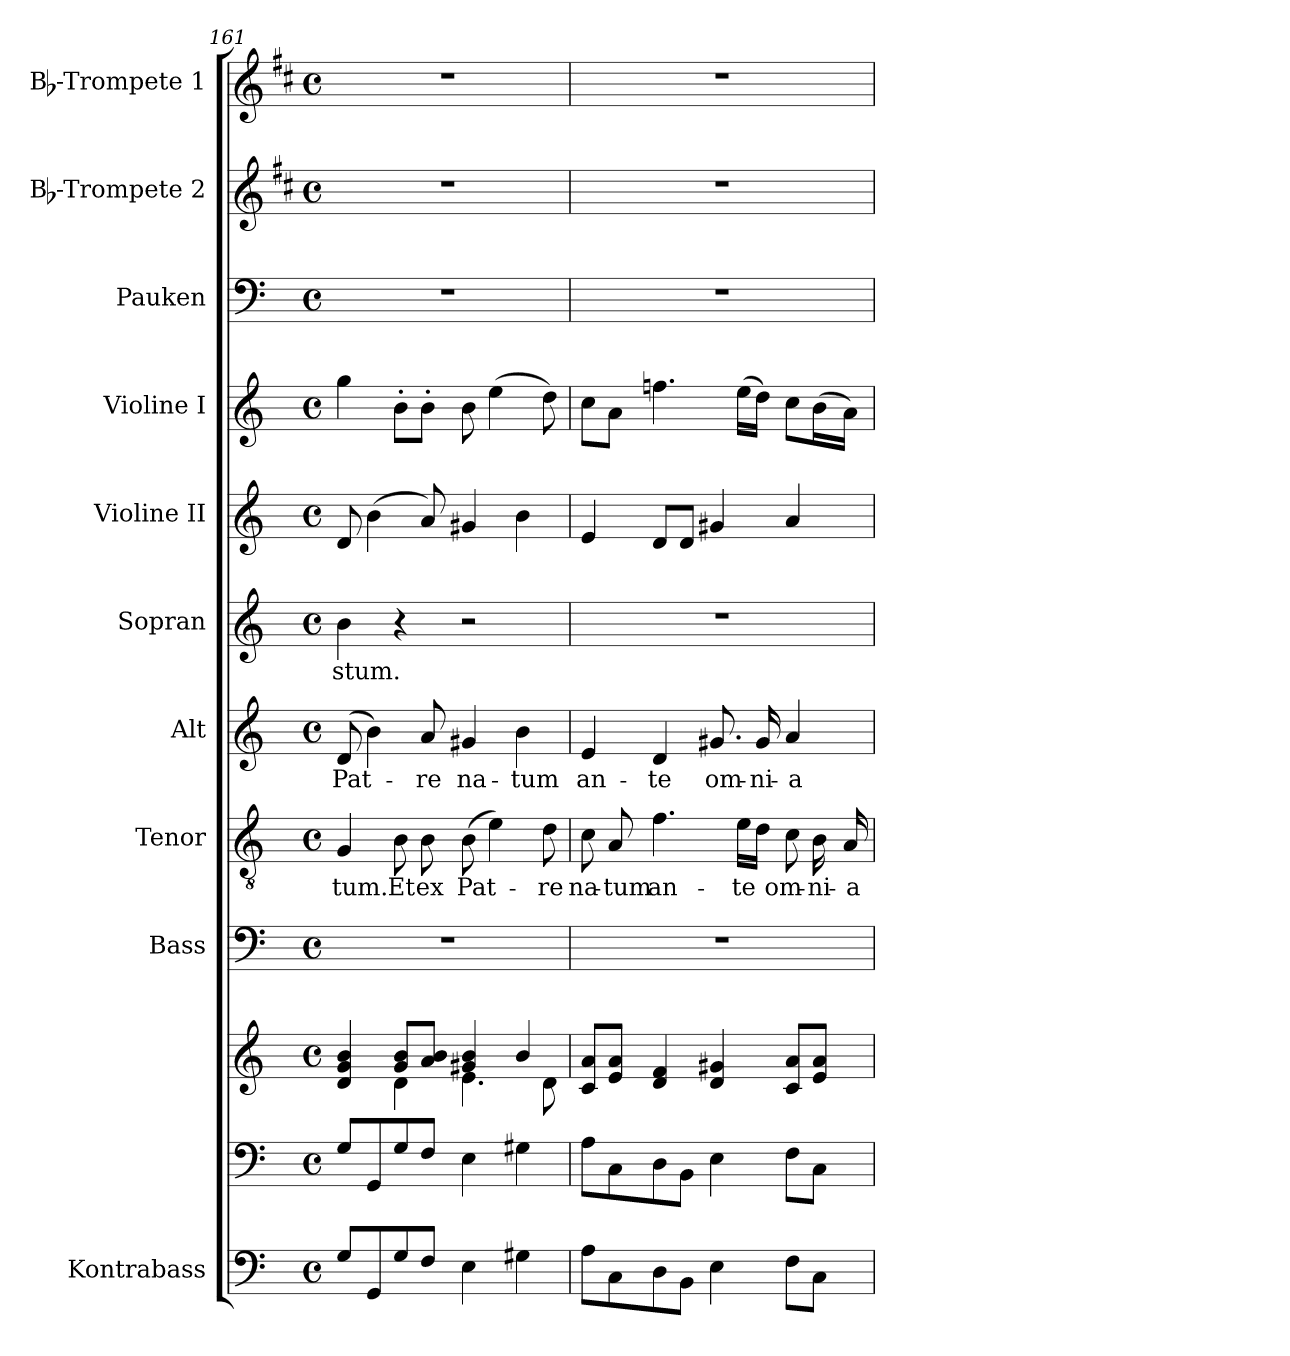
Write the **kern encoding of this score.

**kern	**kern	**kern	**kern	**kern	**text	**kern	**text	**kern	**text	**kern	**kern	**kern	**kern	**kern
*part11	*part10	*part10	*part9	*part8	*part8	*part7	*part7	*part6	*part6	*part5	*part4	*part3	*part2	*part1
*staff12	*staff11	*staff10	*staff9	*staff8	*staff8	*staff7	*staff7	*staff6	*staff6	*staff5	*staff4	*staff3	*staff2	*staff1
*I"Kontrabass	*	*	*I"Bass	*I"Tenor	*	*I"Alt	*	*I"Sopran	*	*I"Violine II	*I"Violine I	*I"Pauken	*I"Bb-Trompete 2	*I"Bb-Trompete 1
*I'Kb.	*	*	*I'B.	*I'T.	*	*I'A.	*	*I'S.	*	*I'Vl. II	*I'Vl. I	*I'Pk.	*I'Bb Trp. 2	*I'Bb Trp. 1
!!LO:PB:g=z
*clefF4	*clefF4	*clefG2	*clefF4	*clefGv2	*	*clefG2	*	*clefG2	*	*clefG2	*clefG2	*clefF4	*clefG2	*clefG2
*ITrd7c12	*	*	*	*	*	*	*	*	*	*	*	*	*ITrd1c2	*ITrd1c2
*k[]	*k[]	*k[]	*k[]	*k[]	*	*k[]	*	*k[]	*	*k[]	*k[]	*k[]	*k[]	*k[]
*C:	*C:	*C:	*C:	*C:	*	*C:	*	*C:	*	*C:	*C:	*C:	*C:	*C:
*M4/4	*M4/4	*M4/4	*M4/4	*M4/4	*	*M4/4	*	*M4/4	*	*M4/4	*M4/4	*M4/4	*M4/4	*M4/4
*met(c)	*met(c)	*met(c)	*met(c)	*met(c)	*	*met(c)	*	*met(c)	*	*met(c)	*met(c)	*met(c)	*met(c)	*met(c)
=161	=161	=161	=161	=161	=161	=161	=161	=161	=161	=161	=161	=161	=161	=161
*	*	*^	*	*	*	*	*	*	*	*	*	*	*	*
!	!	!	!	!	!	!LO:LY:b	!	!LO:LY:b	!	!LO:LY:b	!	!	!	!	!
8GG/L	8G/L	4d/ 4g/ 4b/	4ryy	1r	4G/	-tum.	(8d/	Pat-	4b\	-stum.	8d/	4gg\	1r	1r	1r
8GGG/	8GG/	.	.	.	.	.	4b\)	.	.	.	(>4b\	.	.	.	.
!	!	!	!	!	!	!LO:LY:b	!	!	!	!	!	!	!	!	!
8GG/	8G/	8g/ 8b/L	4d\	.	8B\	Et	.	.	4r	.	.	8b'>\L	.	.	.
!	!	!	!	!	!	!LO:LY:b	!	!LO:LY:b	!	!	!	!	!	!	!
8FF/J	8F/J	8a/ 8b/J	.	.	8B\	ex	8a/	-re	.	.	8a/)	8b'>\J	.	.	.
!	!	!	!	!	!	!LO:LY:b	!	!LO:LY:b	!	!	!	!	!	!	!
4EE\	4E\	4g#X/ 4b/	4.e\	.	(>8B\	Pat-	4g#X/	na-	2r	.	4g#X/	8b\	.	.	.
.	.	.	.	.	4e\)	.	.	.	.	.	.	(>4ee\	.	.	.
!	!	!	!	!	!	!	!	!LO:LY:b	!	!	!	!	!	!	!
4GG#X\	4G#X\	4b/	.	.	.	.	4b\	-tum	.	.	4b\	.	.	.	.
!	!	!	!	!	!	!LO:LY:b	!	!	!	!	!	!	!	!	!
.	.	.	8d\	.	8d\	-re	.	.	.	.	.	8dd\)	.	.	.
=162	=162	=162	=162	=162	=162	=162	=162	=162	=162	=162	=162	=162	=162	=162	=162
!	!	!	!	!	!	!LO:LY:b	!	!LO:LY:b	!	!	!	!	!	!	!
*	*	*v	*v	*	*	*	*	*	*	*	*	*	*	*	*
8AA\L	8A\L	8c/ 8a/L	1r	8c\	na-	4e/	an-	1r	.	4e/	8cc\L	1r	1r	1r
!	!	!	!	!	!LO:LY:b	!	!	!	!	!	!	!	!	!
8CC\	8C\	8e/ 8a/J	.	8A/	-tum	.	.	.	.	.	8a\J	.	.	.
!	!	!	!	!	!LO:LY:b	!	!LO:LY:b	!	!	!	!	!	!	!
8DD\	8D\	4d/ 4f/	.	4.f\	an-	4d/	-te	.	.	8d/L	4.ffn\	.	.	.
8BBB\J	8BB\J	.	.	.	.	.	.	.	.	8d/J	.	.	.	.
!	!	!	!	!	!	!	!LO:LY:b	!	!	!	!	!	!	!
4EE\	4E\	4d/ 4g#X/	.	.	.	8.g#X/	om-	.	.	4g#X/	.	.	.	.
!	!	!	!	!	!LO:LY:b	!	!	!	!	!	!	!	!	!
.	.	.	.	16e\LL	-te	.	.	.	.	.	(>16ee\LL	.	.	.
!	!	!	!	!	!	!	!LO:LY:b	!	!	!	!	!	!	!
.	.	.	.	16d\JJ	.	16g#/	-ni-	.	.	.	16dd\JJ)	.	.	.
!	!	!	!	!	!LO:LY:b	!	!LO:LY:b	!	!	!	!	!	!	!
8FF\L	8F\L	8c/ 8a/L	.	8c\	om-	4a/	-a	.	.	4a/	8cc\L	.	.	.
!	!	!	!	!	!LO:LY:b	!	!	!	!	!	!	!	!	!
8CC\J	8C\J	8e/ 8a/J	.	16B\	-ni-	.	.	.	.	.	(>16b\L	.	.	.
!	!	!	!	!	!LO:LY:b	!	!	!	!	!	!	!	!	!
.	.	.	.	16A/	-a	.	.	.	.	.	16a\JJ)	.	.	.
=	=	=	=	=	=	=	=	=	=	=	=	=	=	=
*-	*-	*-	*-	*-	*-	*-	*-	*-	*-	*-	*-	*-	*-	*-
